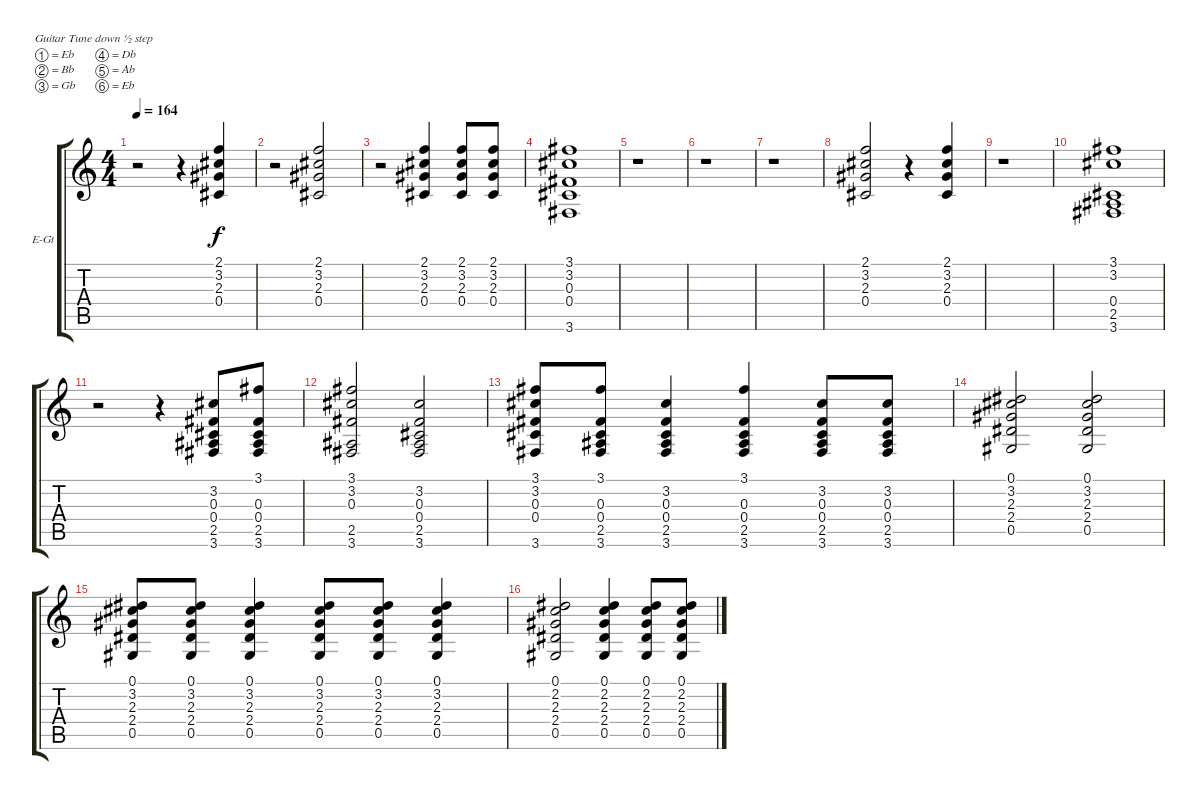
\bracketExtendMode groupsimilarinstruments
\firstSystemTrackNameOrientation horizontal
\otherSystemsTrackNameOrientation horizontal
\track ("Izzy Stradlin' Rhythm Guitar" "E-Gt") {instrument overdrivenguitar}
\staff {score tabs}
\tuning (Eb4 Bb3 Gb3 Db3 Ab2 Eb2)
\ts (4 4)
\tempo 164
\clef g2
\ks aminor
r.2{dy f} r.4 (2.1 3.2 2.3 0.4).4 |
r.2 (2.1 3.2 2.3 0.4).2 |
r.2 (2.1 3.2 2.3 0.4).4 (2.1 3.2 2.3 0.4).8 (2.1 3.2 2.3 0.4).8 |
(3.1 3.2 0.3 0.4 3.6).1 |
r.1 |
r.1 |
r.1 |
(2.1 3.2 2.3 0.4).2 r.4 (2.1 3.2 2.3 0.4).4 |
r.1 |
(3.1 3.2 0.4 2.5 3.6).1 |
r.2 r.4 (3.2 0.3 0.4 2.5 3.6).8 (3.1 0.3 0.4 2.5 3.6).8 |
(3.1 3.2 0.3 2.5 3.6).2 (3.2 0.3 0.4 2.5 3.6).2 |
(3.1 3.2 0.3 0.4 3.6).8 (3.1 0.3 0.4 2.5 3.6).8 (3.2 0.3 0.4 2.5 3.6).4 (3.1 0.3 0.4 2.5 3.6).4 (3.2 0.3 0.4 2.5 3.6).8 (3.2 0.3 0.4 2.5 3.6).8 |
(0.1 3.2 2.3 2.4 0.5).2 (0.1 3.2 2.3 2.4 0.5).2 |
(0.1 3.2 2.3 2.4 0.5).8 (0.1 3.2 2.3 2.4 0.5).8 (0.1 3.2 2.3 2.4 0.5).4 (0.1 3.2 2.3 2.4 0.5).8 (0.1 3.2 2.3 2.4 0.5).8 (0.1 3.2 2.3 2.4 0.5).4 |
(0.1 2.2 2.3 2.4 0.5).2 (0.1 2.2 2.3 2.4 0.5).4 (0.1 2.2 2.3 2.4 0.5).8 (0.1 2.2 2.3 2.4 0.5).8
